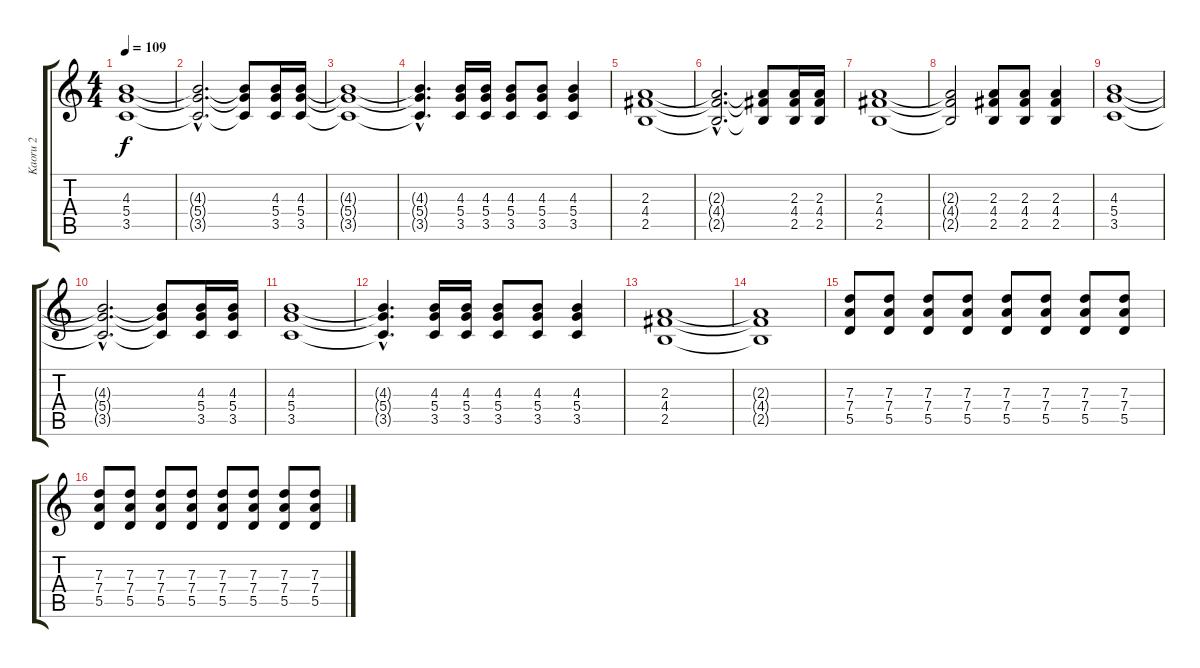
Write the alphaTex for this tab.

\track ("Kaoru 2" "Kaoru 2") {instrument overdrivenguitar}
\staff {score tabs}
\tuning (E4 B3 G3 D3 A2 E2) {hide}
\ts (4 4)
\tempo 109
\clef g2
\ks c
(4.3 5.4 3.5).1{dy f} |
(4.3{hac t} 5.4{hac t} 3.5{hac t}).2{d} (4.3{t} 5.4{t} 3.5{t}).8 (4.3 5.4 3.5).16 (4.3 5.4 3.5).16 |
(4.3{t} 5.4{t} 3.5{t}).1 |
(4.3{hac t} 5.4{hac t} 3.5{hac t}).4{d} (4.3 5.4 3.5).16 (4.3 5.4 3.5).16 (4.3 5.4 3.5).8 (4.3 5.4 3.5).8 (4.3 5.4 3.5).4 |
(2.3 4.4 2.5).1 |
(2.3{hac t} 4.4{hac t} 2.5{hac t}).2{d} (2.3{t} 4.4{t} 2.5{t}).8 (2.3 4.4 2.5).16 (2.3 4.4 2.5).16 |
(2.3 4.4 2.5).1 |
(2.3{t} 4.4{t} 2.5{t}).2 (2.3 4.4 2.5).8 (2.3 4.4 2.5).8 (2.3 4.4 2.5).4 |
(4.3 5.4 3.5).1 |
(4.3{hac t} 5.4{hac t} 3.5{hac t}).2{d} (4.3{t} 5.4{t} 3.5{t}).8 (4.3 5.4 3.5).16 (4.3 5.4 3.5).16 |
(4.3 5.4 3.5).1 |
(4.3{hac t} 5.4{hac t} 3.5{hac t}).4{d} (4.3 5.4 3.5).16 (4.3 5.4 3.5).16 (4.3 5.4 3.5).8 (4.3 5.4 3.5).8 (4.3 5.4 3.5).4 |
(2.3 4.4 2.5).1 |
(2.3{t} 4.4{t} 2.5{t}).1 |
(7.3 7.4 5.5).8 (7.3 7.4 5.5).8 (7.3 7.4 5.5).8 (7.3 7.4 5.5).8 (7.3 7.4 5.5).8 (7.3 7.4 5.5).8 (7.3 7.4 5.5).8 (7.3 7.4 5.5).8 |
(7.3 7.4 5.5).8 (7.3 7.4 5.5).8 (7.3 7.4 5.5).8 (7.3 7.4 5.5).8 (7.3 7.4 5.5).8 (7.3 7.4 5.5).8 (7.3 7.4 5.5).8 (7.3 7.4 5.5).8
